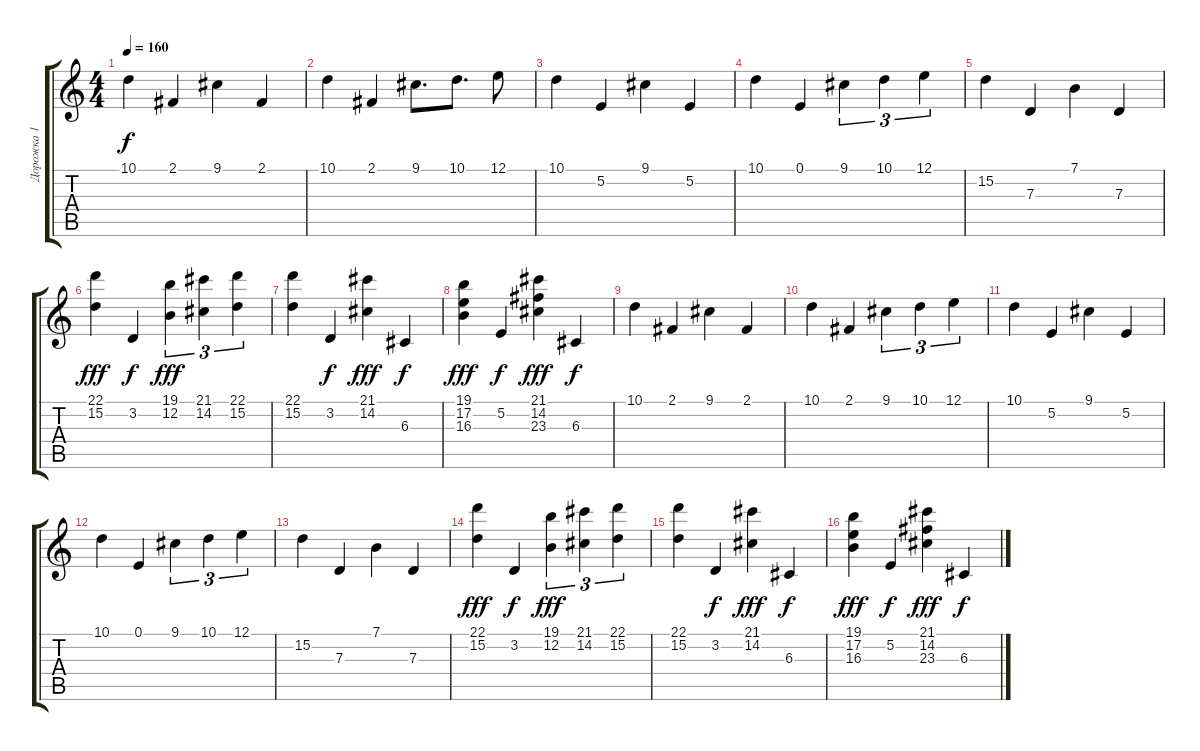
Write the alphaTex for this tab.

\track ("Дорожка 1" "Дорожка 1") {instrument acousticgrandpiano}
\staff {score tabs}
\tuning (E4 B3 G3 D3 A2 E2) {hide}
\ts (4 4)
\tempo 160
\clef g2
\ks c
10.1.4{dy f} 2.1.4 9.1.4 2.1.4 |
10.1.4 2.1.4 9.1.8{d} 10.1.8{d} 12.1.8 |
10.1.4 5.2.4 9.1.4 5.2.4 |
10.1.4 0.1.4 9.1.4{tu (3 2)} 10.1.4{tu (3 2)} 12.1.4{tu (3 2)} |
15.2.4 7.3.4 7.1.4 7.3.4 |
(22.1 15.2).4{dy fff} 3.2.4{dy f} (19.1 12.2).4{tu (3 2) dy fff} (21.1 14.2).4{tu (3 2)} (22.1 15.2).4{tu (3 2)} |
(22.1 15.2).4 3.2.4{dy f} (21.1 14.2).4{dy fff} 6.3.4{dy f} |
(19.1 17.2 16.3).4{dy fff} 5.2.4{dy f} (21.1 14.2 23.3).4{dy fff} 6.3.4{dy f} |
10.1.4 2.1.4 9.1.4 2.1.4 |
10.1.4 2.1.4 9.1.4{tu (3 2)} 10.1.4{tu (3 2)} 12.1.4{tu (3 2)} |
10.1.4 5.2.4 9.1.4 5.2.4 |
10.1.4 0.1.4 9.1.4{tu (3 2)} 10.1.4{tu (3 2)} 12.1.4{tu (3 2)} |
15.2.4 7.3.4 7.1.4 7.3.4 |
(22.1 15.2).4{dy fff} 3.2.4{dy f} (19.1 12.2).4{tu (3 2) dy fff} (21.1 14.2).4{tu (3 2)} (22.1 15.2).4{tu (3 2)} |
(22.1 15.2).4 3.2.4{dy f} (21.1 14.2).4{dy fff} 6.3.4{dy f} |
(19.1 17.2 16.3).4{dy fff} 5.2.4{dy f} (21.1 14.2 23.3).4{dy fff} 6.3.4{dy f}
